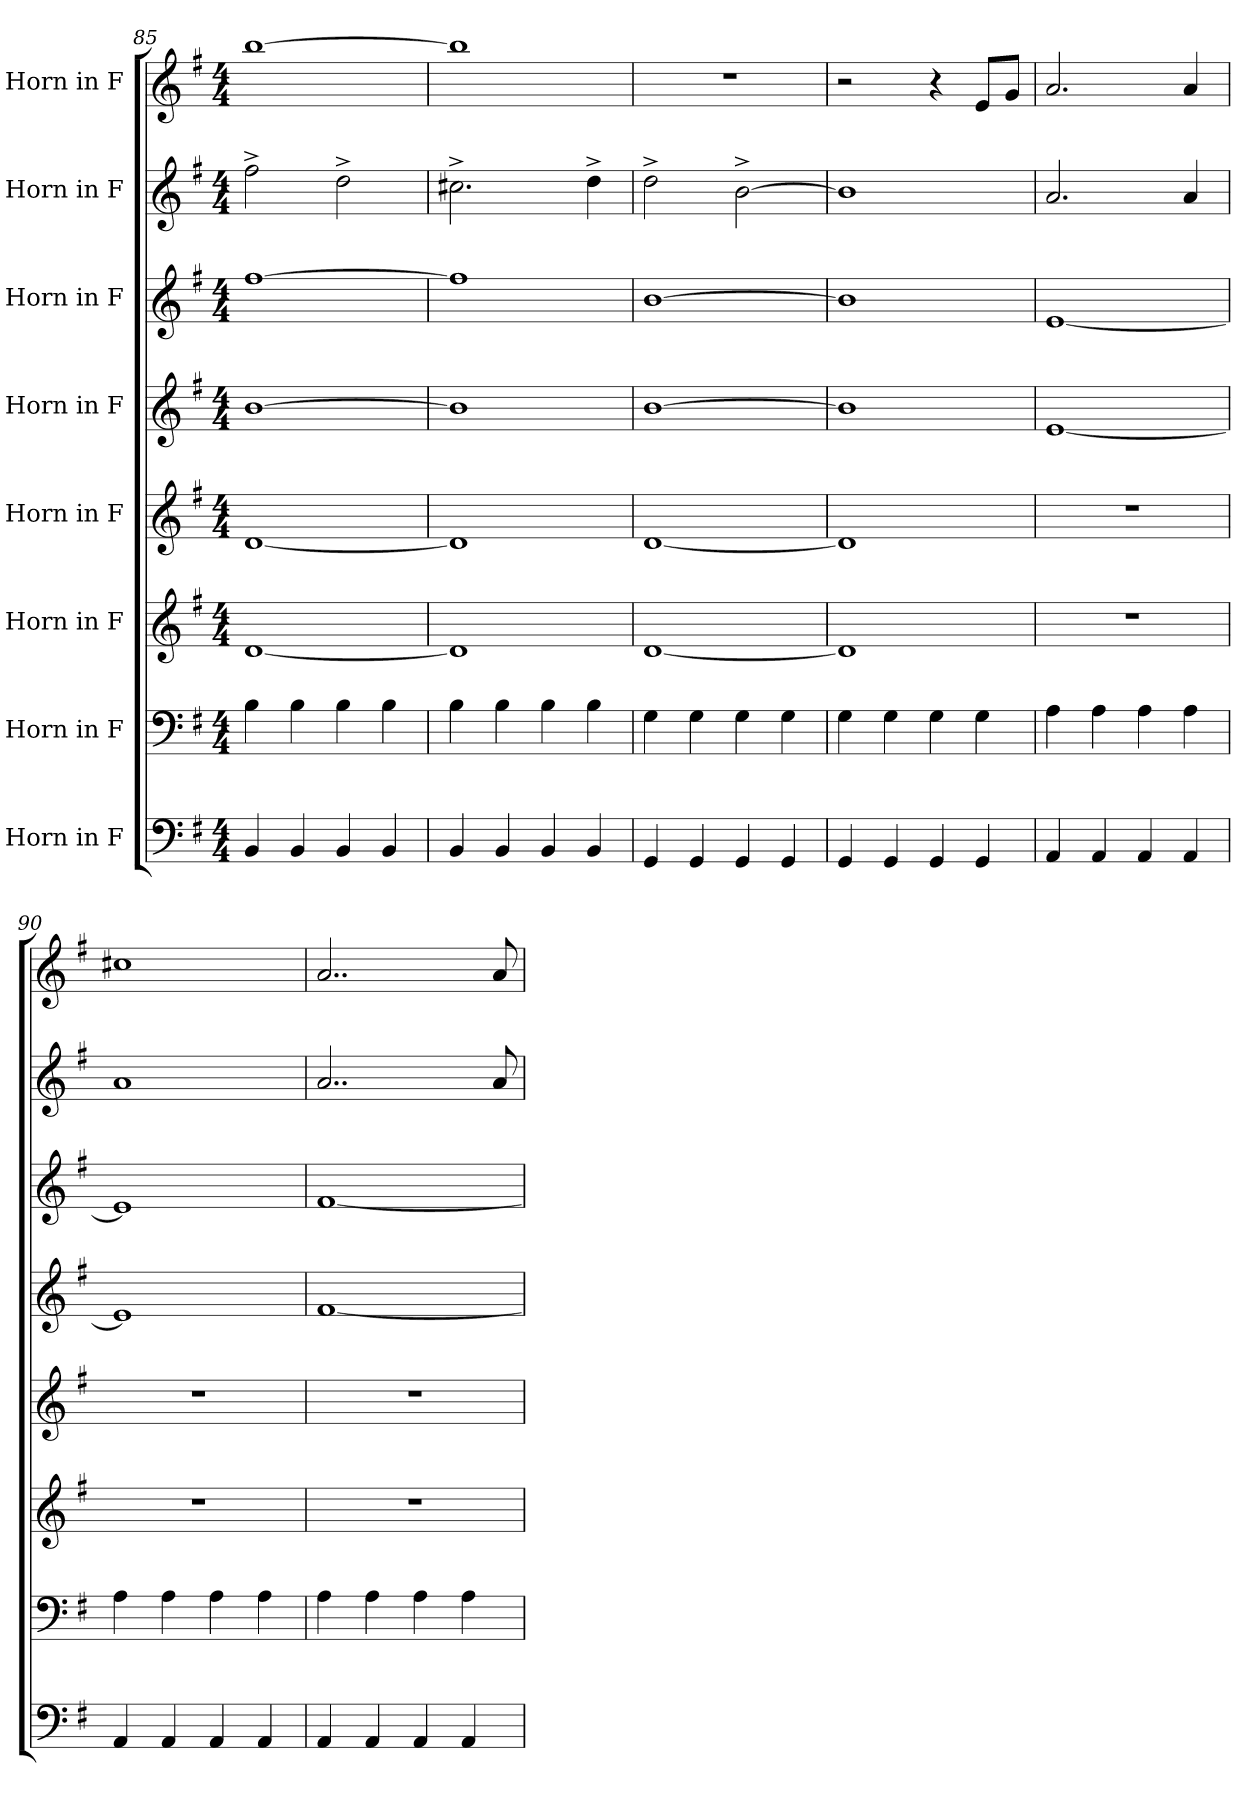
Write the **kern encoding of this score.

**kern	**kern	**kern	**kern	**kern	**kern	**kern	**kern
*part8	*part7	*part6	*part5	*part4	*part3	*part2	*part1
*staff8	*staff7	*staff6	*staff5	*staff4	*staff3	*staff2	*staff1
*I"Horn in F	*I"Horn in F	*I"Horn in F	*I"Horn in F	*I"Horn in F	*I"Horn in F	*I"Horn in F	*I"Horn in F
!!LO:PB:g=z
*clefF4	*clefF4	*clefG2	*clefG2	*clefG2	*clefG2	*clefG2	*clefG2
*ITrd4c7	*ITrd4c7	*ITrd4c7	*ITrd4c7	*ITrd4c7	*ITrd4c7	*ITrd4c7	*ITrd4c7
*k[]	*k[]	*k[]	*k[]	*k[]	*k[]	*k[]	*k[]
*M4/4	*M4/4	*M4/4	*M4/4	*M4/4	*M4/4	*M4/4	*M4/4
=85	=85	=85	=85	=85	=85	=85	=85
4EE/	4E\	[1G	[1G	[1e	[1b	2b^\	[1ee
4EE/	4E\	.	.	.	.	.	.
4EE/	4E\	.	.	.	.	2g^\	.
4EE/	4E\	.	.	.	.	.	.
=86	=86	=86	=86	=86	=86	=86	=86
4EE/	4E\	1G]	1G]	1e]	1b]	2.f#X^\	1ee]
4EE/	4E\	.	.	.	.	.	.
4EE/	4E\	.	.	.	.	.	.
4EE/	4E\	.	.	.	.	4g^\	.
=87	=87	=87	=87	=87	=87	=87	=87
4CC/	4C\	[1G	[1G	[1e	[1e	2g^\	1r
4CC/	4C\	.	.	.	.	.	.
4CC/	4C\	.	.	.	.	[2e^\	.
4CC/	4C\	.	.	.	.	.	.
=88	=88	=88	=88	=88	=88	=88	=88
4CC/	4C\	1G]	1G]	1e]	1e]	1e]	2r
4CC/	4C\	.	.	.	.	.	.
4CC/	4C\	.	.	.	.	.	4r
4CC/	4C\	.	.	.	.	.	8A/L
.	.	.	.	.	.	.	8c/J
=89	=89	=89	=89	=89	=89	=89	=89
4DD/	4D\	1r	1r	[1A	[1A	2.d/	2.d/
4DD/	4D\	.	.	.	.	.	.
4DD/	4D\	.	.	.	.	.	.
4DD/	4D\	.	.	.	.	4d/	4d/
=90	=90	=90	=90	=90	=90	=90	=90
4DD/	4D\	1r	1r	1A]	1A]	1d	1f#X
4DD/	4D\	.	.	.	.	.	.
4DD/	4D\	.	.	.	.	.	.
4DD/	4D\	.	.	.	.	.	.
=91	=91	=91	=91	=91	=91	=91	=91
4DD/	4D\	1r	1r	[1B	[1B	2..d/	2..d/
4DD/	4D\	.	.	.	.	.	.
4DD/	4D\	.	.	.	.	.	.
4DD/	4D\	.	.	.	.	.	.
.	.	.	.	.	.	8d/	8d/
=	=	=	=	=	=	=	=
*-	*-	*-	*-	*-	*-	*-	*-
